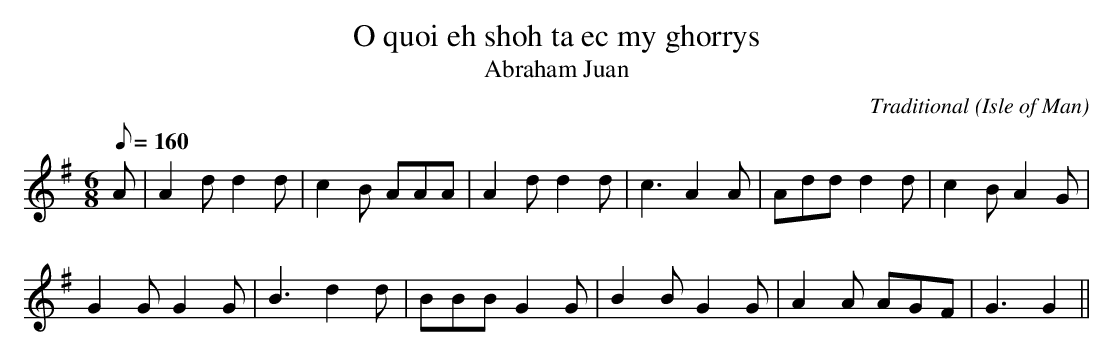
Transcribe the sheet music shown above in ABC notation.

X:1
T:O quoi eh shoh ta ec my ghorrys
T:Abraham Juan
C:Traditional
O:Isle of Man
L:1/8
M:6/8
Q:160
K:G
A|A2d d2d|c2B AAA|A2d d2d|c3 A2A|Add d2d|c2B A2G|
G2G G2G|B3 d2d|BBB G2G|B2B G2G|A2A AGF|G3 G2||
